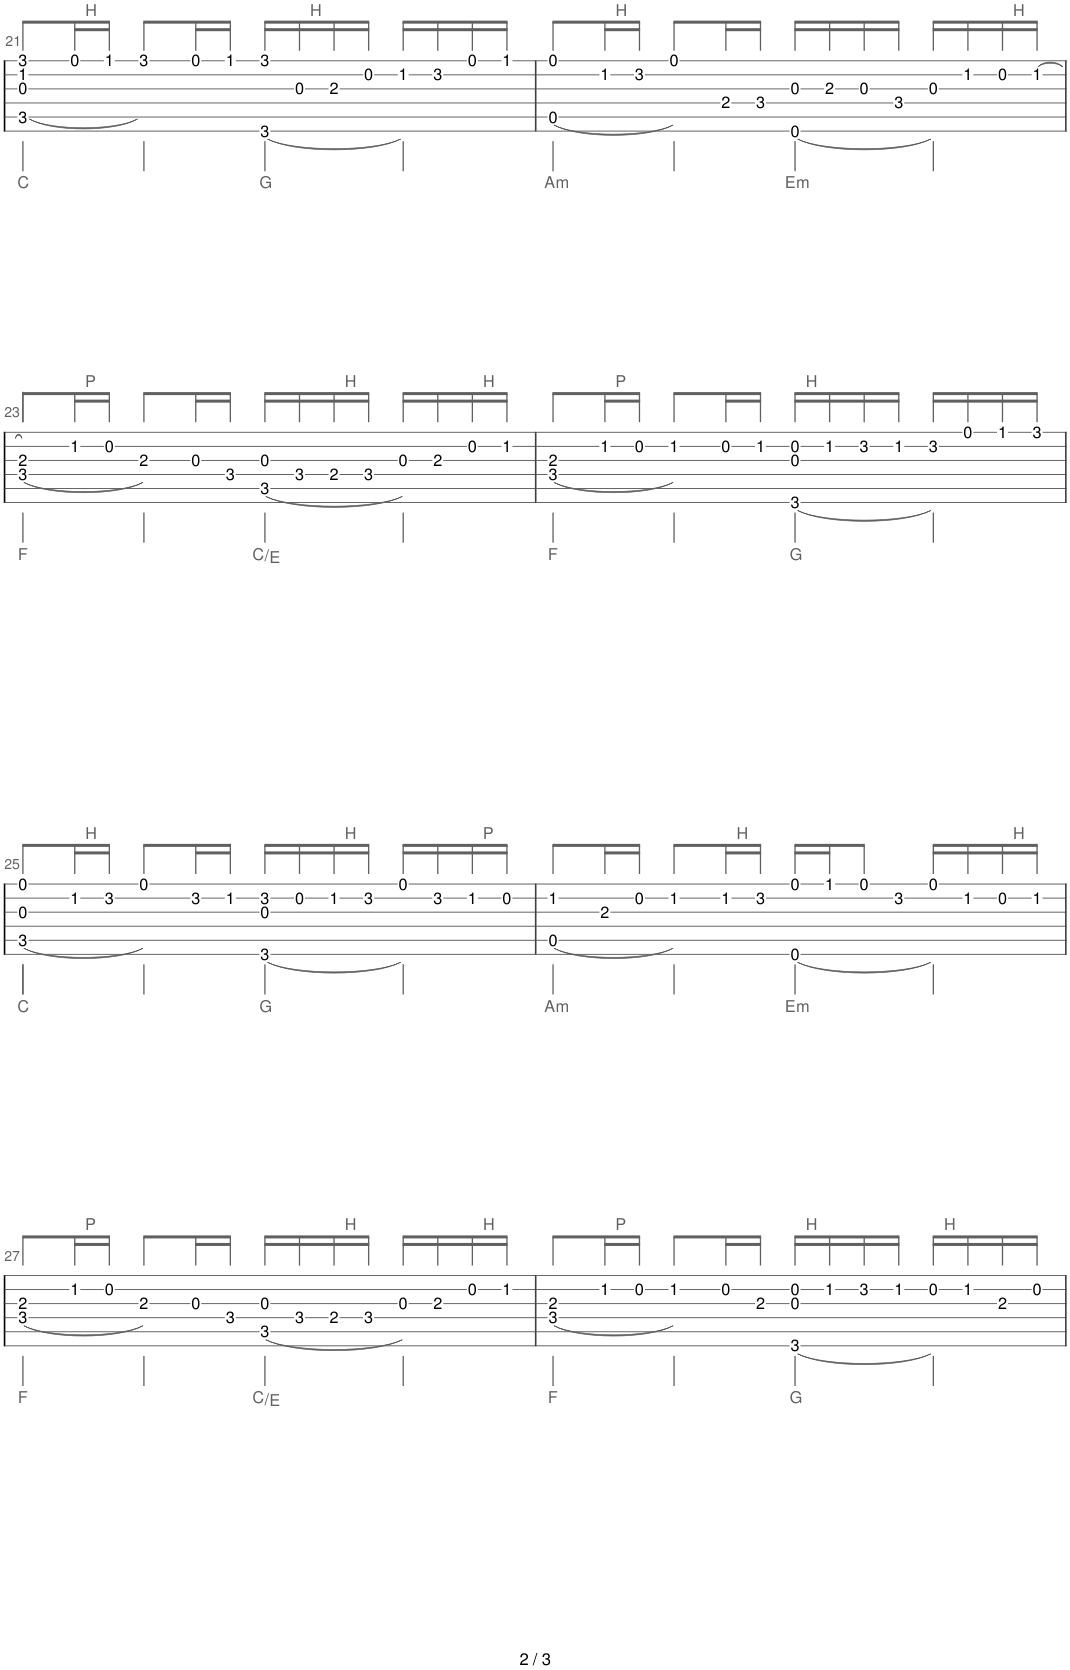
**kern	**harte
*part1	*part1
*staff1	*
*I"Guitar	*
*I'Guitar	*
!!LO:PB:g=z
*	*
*Trd6c10	*
*k[]	*
*M4/4	*
=21	=21
*^	*
*	*^	*
*	*	*^	*
2r	2r	8gg/L	[4c\ 4g\ 4cc\	C:maj
!	!	!LO:TX:a:color=#606060:t=H	!	!
.	.	16ee/L	.	.
.	.	16ff/JJ	.	.
.	.	8gg/L	4c\]	.
.	.	16ee/L	.	.
.	.	16ff/JJ	.	.
16r	4r	16gg/LL	[4G\	G:maj
!LO:TX:a:color=#606060:t=H	!	!	!	!
16r	.	16g/	.	.
8r	.	[16a/	.	.
.	.	16a/_ 16b/JJ	.	.
4r	4r	16a/] 16cc/LL	4G\]	.
.	.	[16dd/	.	.
.	.	16dd/_ 16ee/	.	.
.	.	16dd/] 16ff/JJ	.	.
=22	=22	=22	=22	=22
!	!	!	!	!LO:H:kt=m
4r	8r	8ee/L	[4A\	A:min
!	!LO:TX:a:color=#606060:t=H	!	!	!
.	16r	16cc/L	.	.
.	16r	[16dd/JJ	.	.
8r	8r	8dd/_ 8ee/L	4A\]	.
8r	8r	16e/ 16dd/_L	.	.
.	.	16f/ 16dd/]JJ	.	.
!	!	!	!	!LO:H:kt=m
2r	2r	16g/LL	[4E\	E:min
.	.	16a/	.	.
.	.	16g/	.	.
.	.	16f/JJ	.	.
.	.	[16g/LL	4E\]	.
.	.	16g/_ 16cc/	.	.
!	!	!LO:TX:a:color=#606060:t=H	!	!
.	.	16g/] 16b/	.	.
.	.	[16cc/JJ	.	.
!!LO:LB:g=z	!!	!!	!!
=23	=23	=23	=23	=23
[8a/L	8r	8cc/]	[4f\	F:maj
!LO:TX:a:color=#606060:t=P	!	!	!	!
16a/_ 16cc/L	16r	8r	.	.
16a/] 16b/JJ	16r	.	.	.
8a/L	8r	8r	4f\]	.
16g/L	8r	16r	.	.
16f/JJ	.	16r	.	.
[16g/LL	16r	16r	[4c\	C:maj/3
16f/ 16g/_	16r	16r	.	.
!LO:TX:a:color=#606060:t=H	!	!	!	!
16e/ 16g/_	16r	8r	.	.
16f/ 16g/]JJ	16r	.	.	.
16g/LL	4r	16r	4c\]	.
[16a/	.	16r	.	.
!LO:TX:a:color=#606060:t=H	!	!	!	!
16a/_ 16b/	.	16r	.	.
16a/] 16cc/JJ	.	16r	.	.
=24	=24	=24	=24	=24
[8a/L	2ryy	8r	[4f\	F:maj
!LO:TX:a:color=#606060:t=P	!	!	!	!
16a/_ 16cc/L	.	16r	.	.
16a/] 16b/JJ	.	16r	.	.
8cc/L	.	8r	4f\]	.
16b/L	.	16r	.	.
16cc/JJ	.	16r	.	.
!LO:TX:a:color=#606060:t=H	!	!	!	!
16b/LL	2g	16r	[4G\	G:maj
16cc/	.	16r	.	.
16dd/	.	16r	.	.
16cc/JJ	.	16r	.	.
[16dd/LL	.	16r	4G\]	.
16dd/_ 16ee/	.	16r	.	.
16dd/] 16ff/	.	16r	.	.
16gg/JJ	.	16r	.	.
!!LO:LB:g=z	!!	!!	!!
=25	=25	=25	=25	=25
[8ee/L	4g\	8r	[4c\	C:maj
!LO:TX:a:color=#606060:t=H	!	!	!	!
16cc/ 16ee/_L	.	16r	.	.
[16dd/ 16ee/]JJ	.	16r	.	.
8dd/] [8ee/L	4r	8r	4c\]	.
16dd/ 16ee/_L	.	16r	.	.
16cc/ 16ee/]JJ	.	16r	.	.
16dd/LL	4g	16r	[4G\	G:maj
16b/	.	16r	.	.
!LO:TX:a:color=#606060:t=H	!	!	!	!
16cc/	.	16r	.	.
[16dd/JJ	.	16r	.	.
16dd/] [16ee/LL	4r	16r	4G\]	.
16dd/ 16ee/_	.	16r	.	.
!LO:TX:a:color=#606060:t=P	!	!	!	!
16cc/ 16ee/_	.	16r	.	.
16b/ 16ee/]JJ	.	16r	.	.
=26	=26	=26	=26	=26
!	!	!	!	!LO:H:kt=m
[8cc/L	2r	8r	[4A\	A:min
[16a/ 16cc/]L	.	16r	.	.
16a/] 16b/JJ	.	16r	.	.
8cc/L	.	8r	4A\]	.
!LO:TX:a:color=#606060:t=H	!	!	!	!
16cc/L	.	16r	.	.
[16dd/JJ	.	16r	.	.
!	!	!	!	!LO:H:kt=m
16dd/_ 16ee/LL	2r	16r	[4E\	E:min
16dd/] 16ff/J	.	16r	.	.
8ee/J	.	16r	.	.
.	.	[16dd	.	.
16ee/LL	.	16dd]	4E\]	.
16cc/	.	16r	.	.
!LO:TX:a:color=#606060:t=H	!	!	!	!
16b/	.	16r	.	.
16cc/JJ	.	16r	.	.
!!LO:LB:g=z	!!	!!	!!
=27	=27	=27	=27	=27
[8a/L	8r	4r	[4f\	F:maj
!LO:TX:a:color=#606060:t=P	!	!	!	!
16a/_ 16cc/L	16r	.	.	.
16a/] [16b/JJ	4r	.	.	.
8a/ 8b/]L	.	8r	4f\]	.
[16g/L	.	16r	.	.
16f/ 16g/]JJ	16r	16r	.	.
[16g/LL	16r	4r	[4c\	C:maj/3
16f/ 16g/_	16r	.	.	.
!LO:TX:a:color=#606060:t=H	!	!	!	!
16e/ 16g/_	16r	.	.	.
[16f/ 16g/]JJ	8r	.	.	.
16f/_ 16g/LL	.	16r	4c\]	.
16f/] [16a/	16r	8r	.	.
!LO:TX:a:color=#606060:t=H	!	!	!	!
16a/_ 16b/	16r	.	.	.
16a/] 16cc/JJ	16r	16r	.	.
=28	=28	=28	=28	=28
[8a/L	4..r	8r	[4f\	F:maj
!LO:TX:a:color=#606060:t=P	!	!	!	!
16a/_ 16cc/L	.	16r	.	.
16a/] 16b/JJ	.	16r	.	.
8cc/L	.	8r	4f\]	.
16b/L	.	16r	.	.
16a/JJ	16r	16r	.	.
!LO:TX:a:color=#606060:t=H	!	!	!	!
16b/LL	4g	16r	[4G\	G:maj
16cc/	.	16r	.	.
16dd/	.	16r	.	.
16cc/JJ	.	16r	.	.
!LO:TX:a:color=#606060:t=H	!	!	!	!
16b/LL	8r	16r	4G\]	.
16cc/	.	16r	.	.
[16a/	8r	16r	.	.
16a/] 16b/JJ	.	16r	.	.
*v	*v	*v	*v	*
=	=
*-	*-
